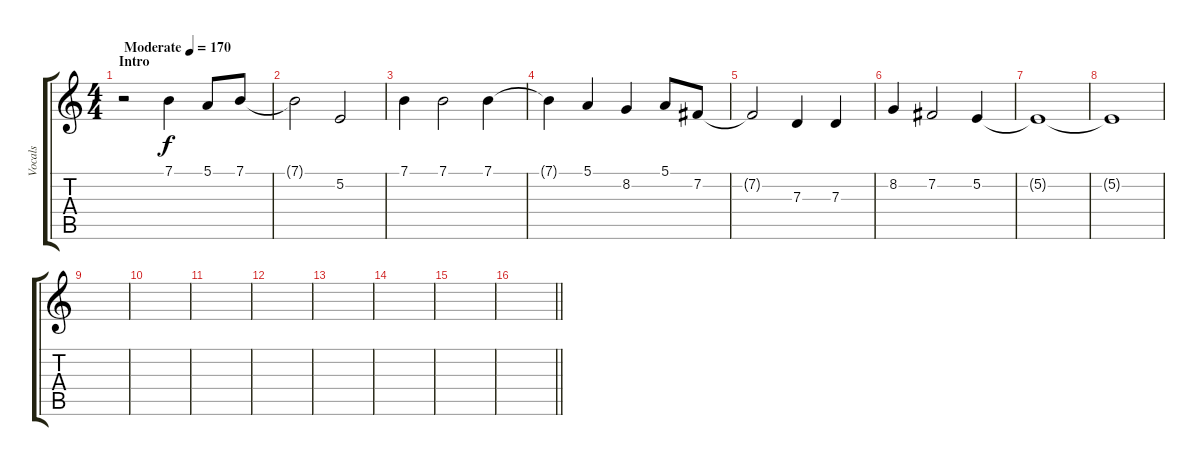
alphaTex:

\track ("Vocals" "Vocals") {instrument flute}
\staff {score tabs}
\tuning (E4 B3 G3 D3 A2 E2) {hide}
\ts (4 4)
\section ("" "Intro")
\tempo (170 "Moderate")
\clef g2
\ks c
r.2{dy f instrument flute} 7.1.4 5.1.8 7.1.8 |
7.1{t}.2 5.2.2 |
7.1.4 7.1.2 7.1.4 |
7.1{t}.4 5.1.4 8.2.4 5.1.8 7.2.8 |
7.2{t}.2 7.3.4 7.3.4 |
8.2.4 7.2.2 5.2.4 |
5.2{t}.1 |
5.2{t}.1 |
|
|
|
|
|
|
|
\barLineRight lightlight
